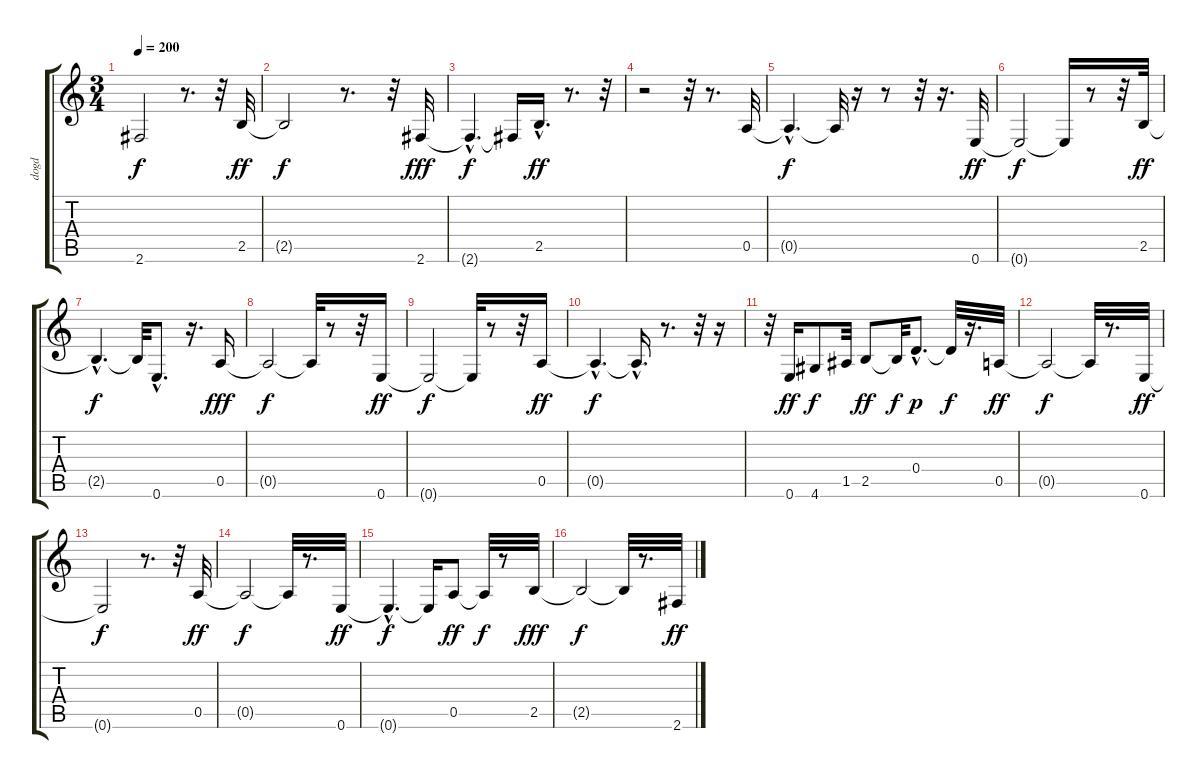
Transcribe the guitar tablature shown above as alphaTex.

\track ("dogd" "dogd") {instrument acousticbass}
\staff {score tabs}
\tuning (E4 B3 G3 D3 A2 E2) {hide}
\ts (3 4)
\tempo 200
\clef g2
\ks c
2.6{t}.2{dy f} r.8{d} r.32 2.5.32{dy ff} |
2.5{t}.2{dy f} r.8{d} r.32 2.6.32{dy fff} |
2.6{hac t}.4{d dy f} 2.6{t}.16 2.5{hac}.16{d dy ff} r.8{d} r.32 |
r.2 r.32 r.8{d} 0.5.32 |
0.5{hac t}.4{d dy f} 0.5{t}.32 r.16 r.8 r.32 r.16{d} 0.6.32{dy ff} |
0.6{t}.2{dy f} 0.6{t}.16 r.8 r.32 2.5.32{dy ff} |
2.5{hac t}.4{d dy f} 2.5{t}.32 0.6{hac}.8{d} r.16{d} 0.5.16{dy fff} |
0.5{t}.2{dy f} 0.5{t}.32 r.8 r.32 0.6.16{dy ff} |
0.6{t}.2{dy f} 0.6{t}.32 r.8 r.32 0.5.16{dy ff} |
0.5{hac t}.4{d dy f} 0.5{hac t}.16{d} r.8{d} r.32 r.16 |
r.32 0.6.16{dy ff} 4.6.8{dy f} 1.5.32 2.5.8{dy ff} 2.5{t}.32{dy f} 0.4{hac}.8{d dy p} 0.4{t}.32{dy f} r.16{d} 0.5.32{dy ff} |
0.5{t}.2{dy f} 0.5{t}.32 r.8{d} 0.6.32{dy ff} |
0.6{t}.2{dy f} r.8{d} r.32 0.5.32{dy ff} |
0.5{t}.2{dy f} 0.5{t}.32 r.8{d} 0.6.32{dy ff} |
0.6{hac t}.4{d dy f} 0.6{t}.16 0.5.8{dy ff} 0.5{t}.32{dy f} r.8 2.5.32{dy fff} |
2.5{t}.2{dy f} 2.5{t}.32 r.8{d} 2.6.32{dy ff}
